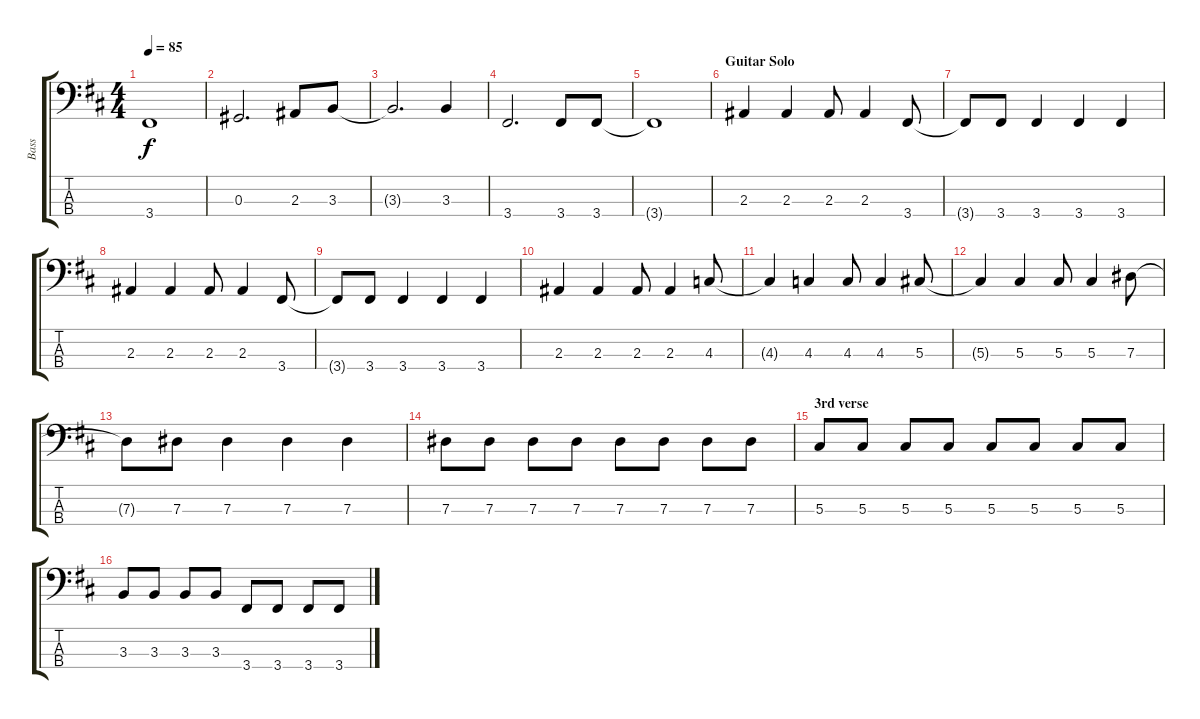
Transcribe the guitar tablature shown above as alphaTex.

\track ("Bass" "Bass") {instrument electricbasspick}
\staff {score tabs}
\tuning (Gb2 Db2 Ab1 Eb1) {hide}
\ts (4 4)
\tempo 85
\clef f4
\ks d
3.4{t}.1{dy f} |
0.3.2{d} 2.3.8 3.3.8 |
3.3{t}.2{d} 3.3.4 |
3.4.2{d} 3.4.8 3.4.8 |
3.4{t}.1 |
\section ("" "Guitar Solo")
2.3.4 2.3.4 2.3.8 2.3.4 3.4.8 |
3.4{t}.8 3.4.8 3.4.4 3.4.4 3.4.4 |
2.3.4 2.3.4 2.3.8 2.3.4 3.4.8 |
3.4{t}.8 3.4.8 3.4.4 3.4.4 3.4.4 |
2.3.4 2.3.4 2.3.8 2.3.4 4.3.8 |
4.3{t}.4 4.3.4 4.3.8 4.3.4 5.3.8 |
5.3{t}.4 5.3.4 5.3.8 5.3.4 7.3.8 |
7.3{t}.8 7.3.8 7.3.4 7.3.4 7.3.4 |
7.3.8 7.3.8 7.3.8 7.3.8 7.3.8 7.3.8 7.3.8 7.3.8 |
\section ("" "3rd verse")
5.3.8 5.3.8 5.3.8 5.3.8 5.3.8 5.3.8 5.3.8 5.3.8 |
3.3.8 3.3.8 3.3.8 3.3.8 3.4.8 3.4.8 3.4.8 3.4.8
